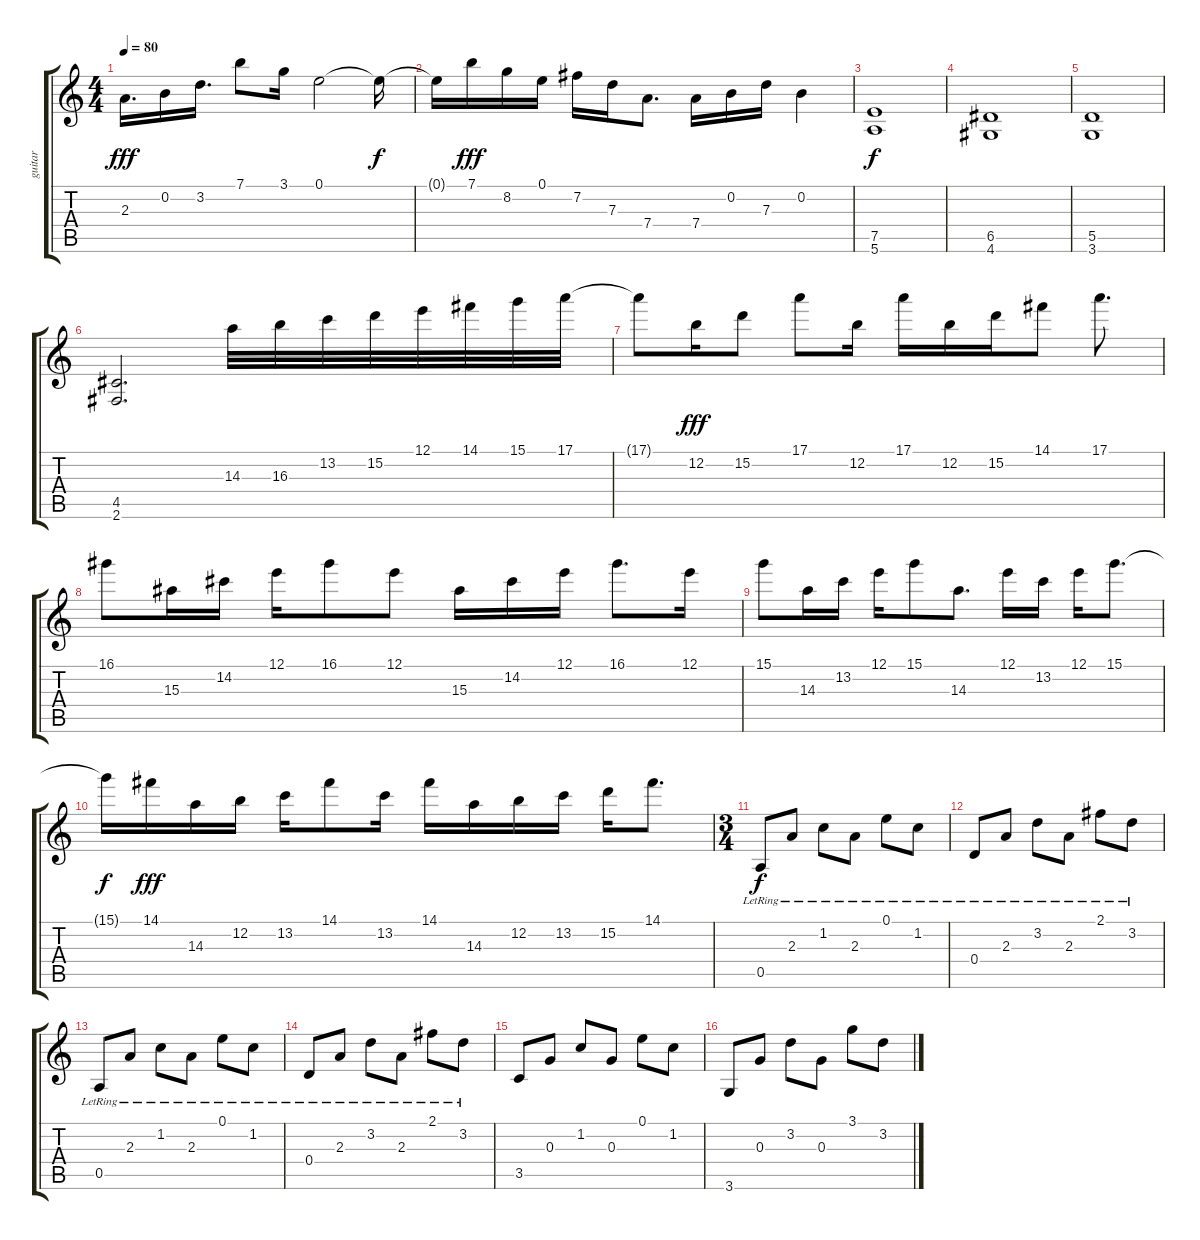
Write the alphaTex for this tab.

\track ("guitar" "guitar") {instrument electricguitarclean}
\staff {score tabs}
\tuning (E4 B3 G3 D3 A2 E2) {hide}
\ts (4 4)
\tempo 80
\clef g2
\ks c
2.3.16{d dy fff} 0.2.16 3.2.16{d} 7.1.8 3.1.16 0.1.2 0.1{t}.16{dy f} |
0.1{t}.16 7.1.16{dy fff} 8.2.16 0.1.16 7.2.16 7.3.16 7.4.8{d} 7.4.16 0.2.16 7.3.16 0.2.4 |
(7.5 5.6).1{dy f} |
(6.5 4.6).1 |
(5.5 3.6).1 |
(4.5 2.6).2{d} 14.3.32 16.3.32 13.2.32 15.2.32 12.1.32 14.1.32 15.1.32 17.1.32 |
17.1{t}.8 12.2.16{dy fff} 15.2.8 17.1.8 12.2.16 17.1.16 12.2.16 15.2.16 14.1.8 17.1.8{d} |
16.1.8 15.3.16 14.2.16 12.1.16 16.1.8 12.1.8 15.3.16 14.2.16 12.1.16 16.1.8{d} 12.1.16 |
15.1.8 14.3.16 13.2.16 12.1.16 15.1.8 14.3.8{d} 12.1.16 13.2.16 12.1.16 15.1.8{d} |
15.1{t}.16{dy f} 14.1.16{dy fff} 14.3.16 12.2.16 13.2.16 14.1.8 13.2.16 14.1.16 14.3.16 12.2.16 13.2.16 15.2.16 14.1.8{d} |
\ts (3 4)
0.5{lr}.8{dy f volume 12 instrument electricguitarclean} 2.3{lr}.8 1.2{lr}.8 2.3{lr}.8 0.1{lr}.8 1.2{lr}.8 |
0.4{lr}.8 2.3{lr}.8 3.2{lr}.8 2.3{lr}.8 2.1{lr}.8 3.2{lr}.8 |
0.5{lr}.8{volume 12} 2.3{lr}.8 1.2{lr}.8 2.3{lr}.8 0.1{lr}.8 1.2{lr}.8 |
0.4{lr}.8 2.3{lr}.8 3.2{lr}.8 2.3{lr}.8 2.1{lr}.8 3.2{lr}.8 |
3.5.8 0.3.8 1.2.8 0.3.8 0.1.8 1.2.8 |
3.6.8 0.3.8 3.2.8 0.3.8 3.1.8 3.2.8
